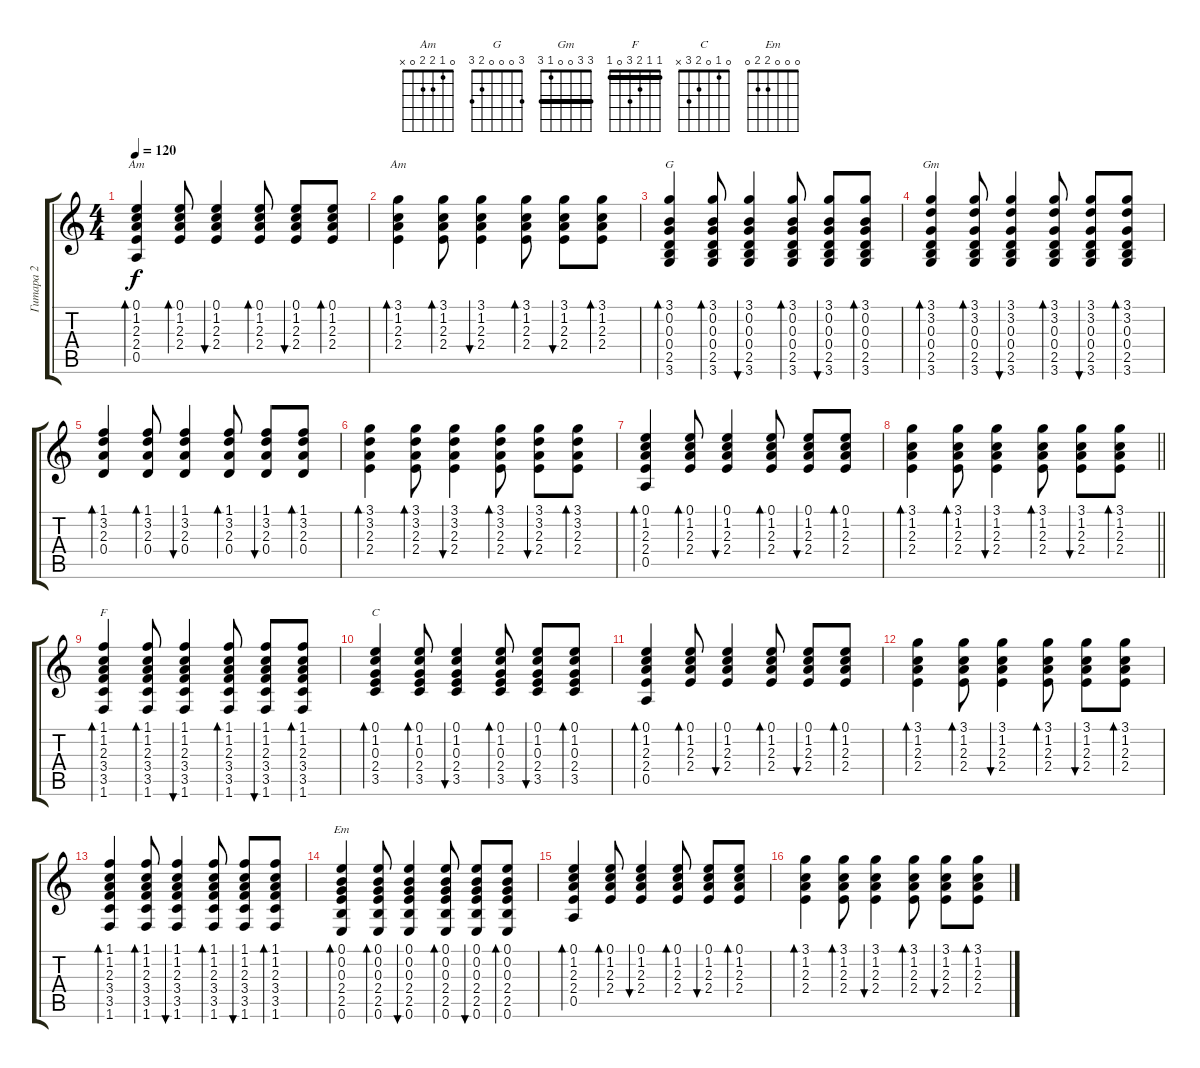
\track ("Гитара 2" "Гитара 2") {instrument acousticguitarsteel}
\staff {score tabs}
\tuning (E4 B3 G3 D3 A2 E2) {hide}
\chord ("Am" x x x x x x)
\chord ("Am" 0 1 2 2 0 x)
\chord ("G" 3 0 0 0 2 3)
\chord ("Gm" 3 3 0 0 1 3) {barre 3}
\chord ("F" 1 1 2 3 0 1) {barre 1}
\chord ("C" 0 1 0 2 3 x)
\chord ("Em" 0 0 0 2 2 0)
\ts (4 4)
\tempo 120
\clef g2
\ks c
(0.1 1.2 2.3 2.4 0.5).4{bd 60 ch "Am" dy f} (0.1 1.2 2.3 2.4).8{bd 60} (0.1 1.2 2.3 2.4).4{bu 60} (0.1 1.2 2.3 2.4).8{bd 60} (0.1 1.2 2.3 2.4).8{bu 60} (0.1 1.2 2.3 2.4).8{bd 60} |
(3.1 1.2 2.3 2.4).4{bd 60 ch "Am"} (3.1 1.2 2.3 2.4).8{bd 60} (3.1 1.2 2.3 2.4).4{bu 60} (3.1 1.2 2.3 2.4).8{bd 60} (3.1 1.2 2.3 2.4).8{bu 60} (3.1 1.2 2.3 2.4).8{bd 60} |
(3.1 0.2 0.3 0.4 2.5 3.6).4{bd 60 ch "G"} (3.1 0.2 0.3 0.4 2.5 3.6).8{bd 60} (3.1 0.2 0.3 0.4 2.5 3.6).4{bu 60} (3.1 0.2 0.3 0.4 2.5 3.6).8{bd 60} (3.1 0.2 0.3 0.4 2.5 3.6).8{bu 60} (3.1 0.2 0.3 0.4 2.5 3.6).8{bd 60} |
(3.1 3.2 0.3 0.4 2.5 3.6).4{bd 60 ch "Gm"} (3.1 3.2 0.3 0.4 2.5 3.6).8{bd 60} (3.1 3.2 0.3 0.4 2.5 3.6).4{bu 60} (3.1 3.2 0.3 0.4 2.5 3.6).8{bd 60} (3.1 3.2 0.3 0.4 2.5 3.6).8{bu 60} (3.1 3.2 0.3 0.4 2.5 3.6).8{bd 60} |
(1.1 3.2 2.3 0.4).4{bd 60} (1.1 3.2 2.3 0.4).8{bd 60} (1.1 3.2 2.3 0.4).4{bu 60} (1.1 3.2 2.3 0.4).8{bd 60} (1.1 3.2 2.3 0.4).8{bu 60} (1.1 3.2 2.3 0.4).8{bd 60} |
(3.1 3.2 2.3 2.4).4{bd 60} (3.1 3.2 2.3 2.4).8{bd 60} (3.1 3.2 2.3 2.4).4{bu 60} (3.1 3.2 2.3 2.4).8{bd 60} (3.1 3.2 2.3 2.4).8{bu 60} (3.1 3.2 2.3 2.4).8{bd 60} |
(0.1 1.2 2.3 2.4 0.5).4{bd 60} (0.1 1.2 2.3 2.4).8{bd 60} (0.1 1.2 2.3 2.4).4{bu 60} (0.1 1.2 2.3 2.4).8{bd 60} (0.1 1.2 2.3 2.4).8{bu 60} (0.1 1.2 2.3 2.4).8{bd 60} |
\barLineRight lightlight
(3.1 1.2 2.3 2.4).4{bd 60} (3.1 1.2 2.3 2.4).8{bd 60} (3.1 1.2 2.3 2.4).4{bu 60} (3.1 1.2 2.3 2.4).8{bd 60} (3.1 1.2 2.3 2.4).8{bu 60} (3.1 1.2 2.3 2.4).8{bd 60} |
(1.1 1.2 2.3 3.4 3.5 1.6).4{bd 60 ch "F"} (1.1 1.2 2.3 3.4 3.5 1.6).8{bd 60} (1.1 1.2 2.3 3.4 3.5 1.6).4{bu 60} (1.1 1.2 2.3 3.4 3.5 1.6).8{bd 60} (1.1 1.2 2.3 3.4 3.5 1.6).8{bu 60} (1.1 1.2 2.3 3.4 3.5 1.6).8{bd 60} |
(0.1 1.2 0.3 2.4 3.5).4{bd 60 ch "C"} (0.1 1.2 0.3 2.4 3.5).8{bd 60} (0.1 1.2 0.3 2.4 3.5).4{bu 60} (0.1 1.2 0.3 2.4 3.5).8{bd 60} (0.1 1.2 0.3 2.4 3.5).8{bu 60} (0.1 1.2 0.3 2.4 3.5).8{bd 60} |
(0.1 1.2 2.3 2.4 0.5).4{bd 60} (0.1 1.2 2.3 2.4).8{bd 60} (0.1 1.2 2.3 2.4).4{bu 60} (0.1 1.2 2.3 2.4).8{bd 60} (0.1 1.2 2.3 2.4).8{bu 60} (0.1 1.2 2.3 2.4).8{bd 60} |
(3.1 1.2 2.3 2.4).4{bd 60} (3.1 1.2 2.3 2.4).8{bd 60} (3.1 1.2 2.3 2.4).4{bu 60} (3.1 1.2 2.3 2.4).8{bd 60} (3.1 1.2 2.3 2.4).8{bu 60} (3.1 1.2 2.3 2.4).8{bd 60} |
(1.1 1.2 2.3 3.4 3.5 1.6).4{bd 60} (1.1 1.2 2.3 3.4 3.5 1.6).8{bd 60} (1.1 1.2 2.3 3.4 3.5 1.6).4{bu 60} (1.1 1.2 2.3 3.4 3.5 1.6).8{bd 60} (1.1 1.2 2.3 3.4 3.5 1.6).8{bu 60} (1.1 1.2 2.3 3.4 3.5 1.6).8{bd 60} |
(0.1 0.2 0.3 2.4 2.5 0.6).4{bd 60 ch "Em"} (0.1 0.2 0.3 2.4 2.5 0.6).8{bd 60} (0.1 0.2 0.3 2.4 2.5 0.6).4{bu 60} (0.1 0.2 0.3 2.4 2.5 0.6).8{bd 60} (0.1 0.2 0.3 2.4 2.5 0.6).8{bu 60} (0.1 0.2 0.3 2.4 2.5 0.6).8{bd 60} |
(0.1 1.2 2.3 2.4 0.5).4{bd 60} (0.1 1.2 2.3 2.4).8{bd 60} (0.1 1.2 2.3 2.4).4{bu 60} (0.1 1.2 2.3 2.4).8{bd 60} (0.1 1.2 2.3 2.4).8{bu 60} (0.1 1.2 2.3 2.4).8{bd 60} |
(3.1 1.2 2.3 2.4).4{bd 60} (3.1 1.2 2.3 2.4).8{bd 60} (3.1 1.2 2.3 2.4).4{bu 60} (3.1 1.2 2.3 2.4).8{bd 60} (3.1 1.2 2.3 2.4).8{bu 60} (3.1 1.2 2.3 2.4).8{bd 60}
